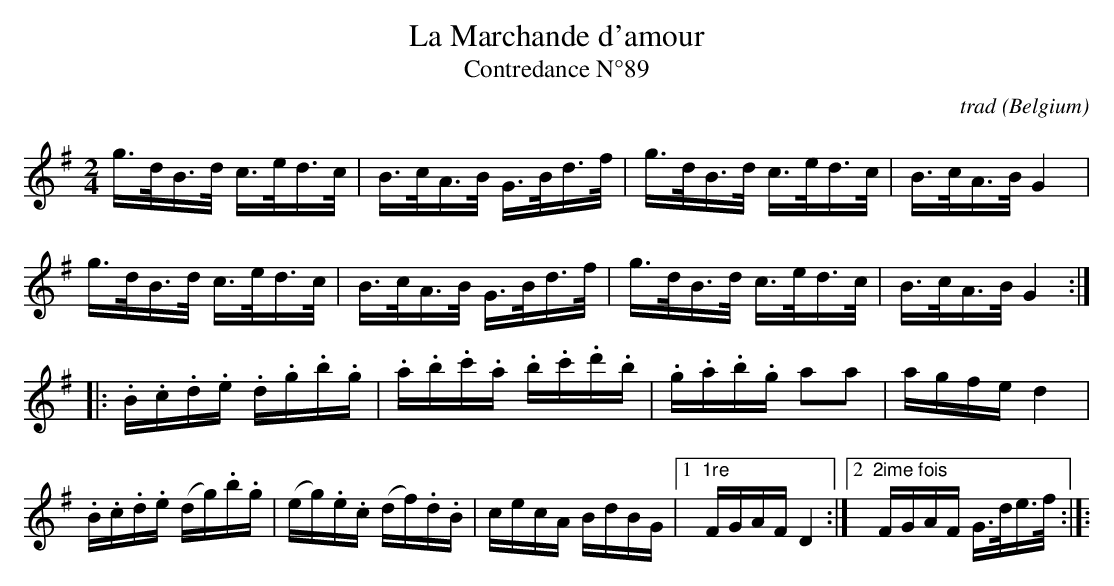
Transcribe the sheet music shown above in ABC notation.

X:1
T:La Marchande d'amour
T:Contredance N°89
C:trad
O:Belgium
M:2/4
L:1/16
K:Gmaj
g>dB>d c>ed>c|B>cA>B G>Bd>f|g>dB>d c>ed>c|B>cA>B G4|
g>dB>d c>ed>c|B>cA>B G>Bd>f|g>dB>d c>ed>c|B>cA>B G4:|
|:.B.c.d.e .d.g.b.g|.a.b.c'.a .b.c'.d'.b|.g.a.b.g a2a2|agfe d4|
.B.c.d.e (dg).b.g|(eg).e.c (df).d.B|cecA BdBG|[1"1re"FGAF D4:|[2"2ime fois"FGAF G>de>f:|]:
